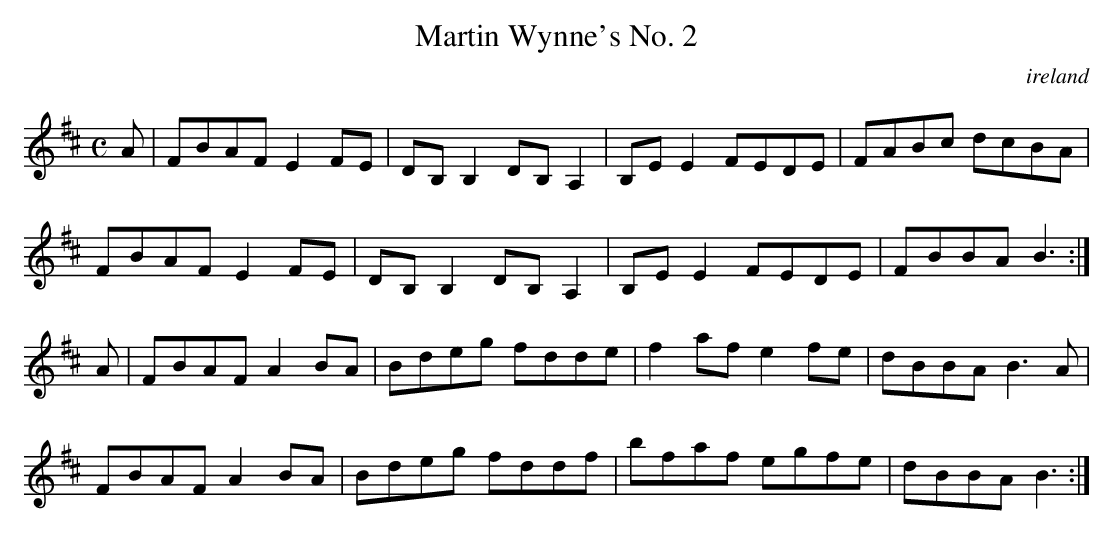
X:1
T:Martin Wynne's No. 2
O:ireland
M:C
L:1/8
K:B Minor
A|FBAF E2FE|DB,B,2 DB,A,2|B,EE2 FEDE|FABc dcBA|!
FBAF E2FE|DB,B,2 DB,A,2|B,EE2 FEDE|FBBA B3:|!
A|FBAF A2BA|Bdeg fdde|f2af e2fe|dBBA B3A|!
FBAF A2BA|Bdeg fddf|bfaf egfe|dBBA B3:|!
